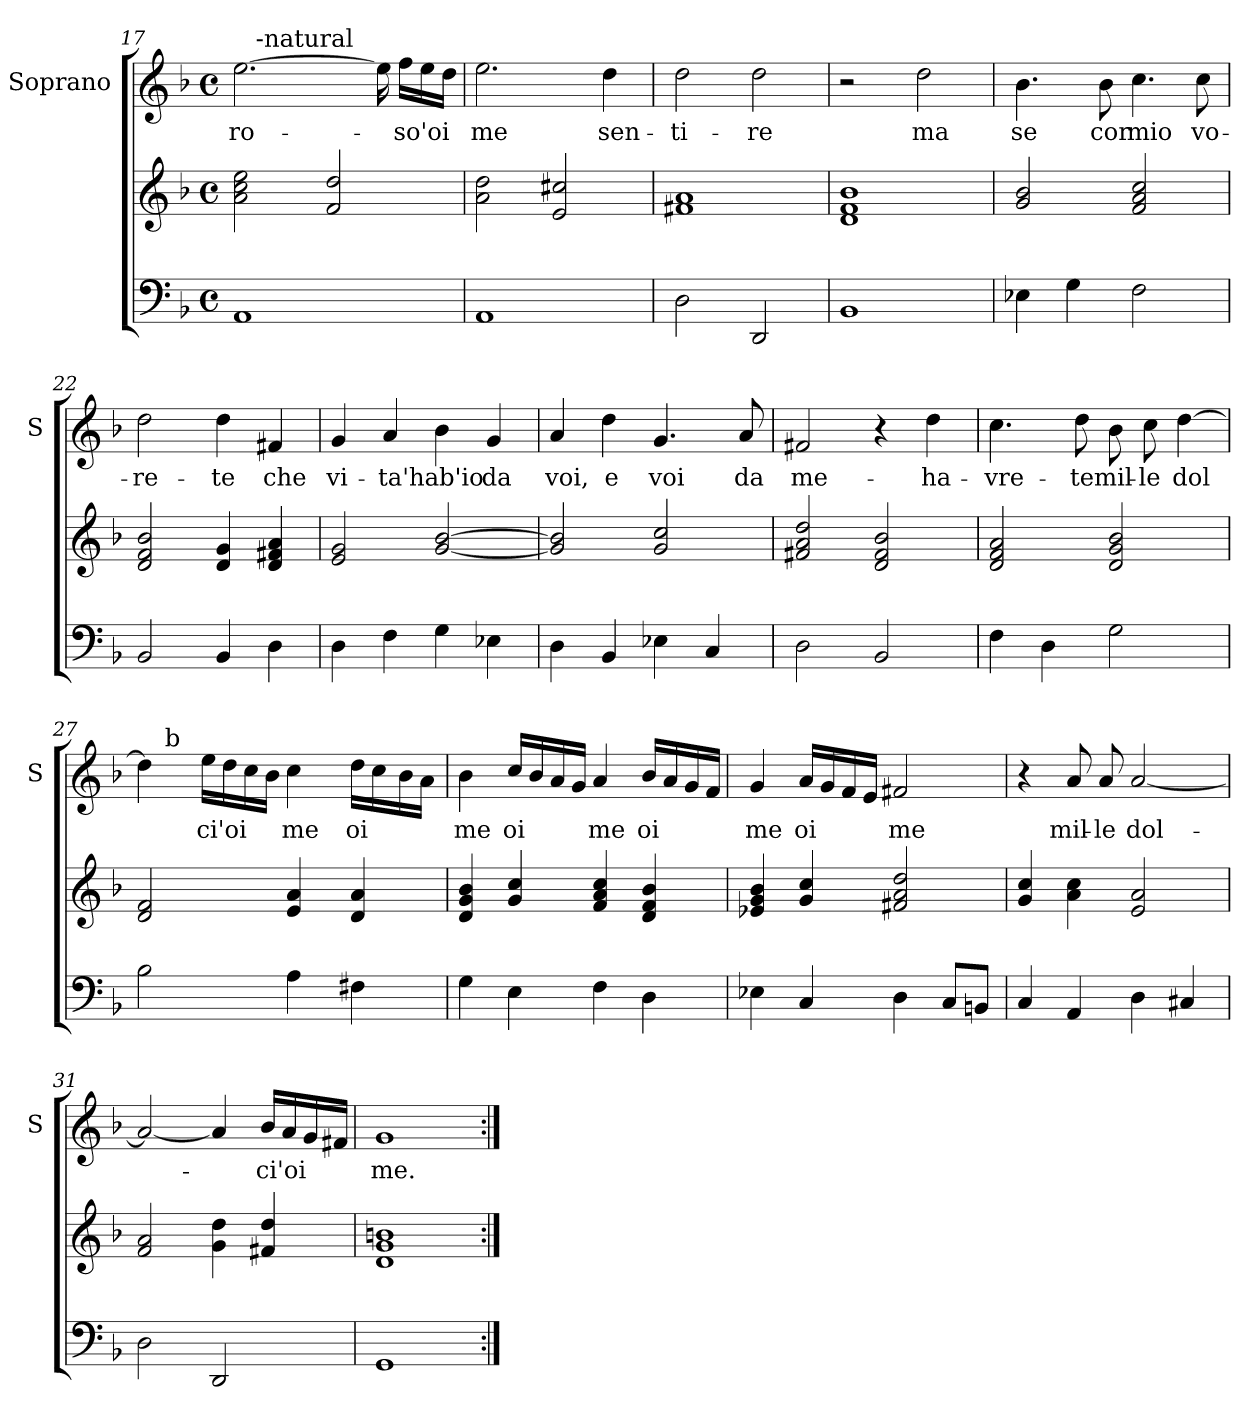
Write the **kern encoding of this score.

**kern	**kern	**kern	**text
*part2	*part2	*part1	*part1
*staff3	*staff2	*staff1	*staff1
*	*	*I"Soprano	*
*	*	*I'S	*
*clefF4	*clefG2	*clefG2	*
*k[b-]	*k[b-]	*k[b-]	*
*F:	*F:	*F:	*
*M4/4	*M4/4	*M4/4	*
*met(c)	*met(c)	*met(c)	*
=17	=17	=17	=17
*	*	*^	*
1AA	2a\ 2cc\ 2ee\	[2.ee\	16ryy	-ro-
!	!	!	!LO:TX:a:t=-natural	!
.	.	.	2...ryy	.
.	2f/ 2dd/	.	.	.
.	.	16ee\]	.	.
.	.	16ff\LL	.	-so'oi
.	.	16ee\	.	.
.	.	16dd\JJ	.	.
*	*	*v	*v	*
!!LO:LB:g=z
=18	=18	=18	=18
1AA	2a\ 2dd\	2.ee\	me
.	2e/ 2cc#X/	.	.
.	.	4dd\	sen-
=19	=19	=19	=19
2D\	1f#X 1a	2dd\	-ti-
2DD/	.	2dd\	-re
=20	=20	=20	=20
1BB-	1d 1f 1b-	2r	.
.	.	2dd\	ma
=21	=21	=21	=21
4E-X\	2g/ 2b-/	4.b-\	se
4G\	.	.	.
.	.	8b-\	cor
2F\	2f/ 2a/ 2cc/	4.cc\	mio
.	.	8cc\	vo-
=22	=22	=22	=22
2BB-/	2d/ 2f/ 2b-/	2dd\	-re-
4BB-/	4d/ 4g/	4dd\	-te
4D\	4d/ 4f#X/ 4a/	4f#X/	che
!!LO:PB:g=z
=23	=23	=23	=23
4D\	2e/ 2g/	4g/	vi-
4F\	.	4a/	-ta'hab'io
4G\	[2g/ [2b-/	4b-\	.
4E-X\	.	4g/	da
=24	=24	=24	=24
4D\	2g/] 2b-/]	4a/	voi,
4BB-/	.	4dd\	e
4E-X\	2g/ 2cc/	4.g/	voi
4C/	.	.	.
.	.	8a/	da
=25	=25	=25	=25
2D\	2f#X/ 2a/ 2dd/	2f#X/	me-
2BB-/	2d/ 2f#/ 2b-/	4r	.
.	.	4dd\	-ha-
=26	=26	=26	=26
4F\	2d/ 2f/ 2a/	4.cc\	-vre-
4D\	.	.	.
.	.	8dd\	-te
2G\	2d/ 2g/ 2b-/	8b-\	mil-
.	.	8cc\	-le
.	.	[4dd\	dol
=27	=27	=27	=27
*	*	*^	*
2B-\	2d/ 2f/	4dd\]	16.ryy	.
!	!	!	!LO:TX:a:t=b	!
.	.	.	2ryy	.
.	.	16ee\LL	.	ci'oi
.	.	16dd\	.	.
.	.	16cc\	.	.
.	.	16b-\JJ	.	.
4A\	4e/ 4a/	4cc\	.	me
.	.	.	4ryy	.
4F#X\	4d/ 4a/	16dd\LL	.	oi
.	.	16cc\	.	.
.	.	.	8ryy	.
.	.	16b-\	.	.
.	.	16a\JJ	.	.
.	.	.	32ryy	.
*	*	*v	*v	*
!!LO:LB:g=z
=28	=28	=28	=28
4G\	4d/ 4g/ 4b-/	4b-\	me
4E\	4g/ 4cc/	16cc/LL	oi
.	.	16b-/	.
.	.	16a/	.
.	.	16g/JJ	.
4F\	4f/ 4a/ 4cc/	4a/	me
4D\	4d/ 4f/ 4b-/	16b-/LL	oi
.	.	16a/	.
.	.	16g/	.
.	.	16f/JJ	.
=29	=29	=29	=29
4E-X\	4e-X/ 4g/ 4b-/	4g/	me
4C/	4g/ 4cc/	16a/LL	oi
.	.	16g/	.
.	.	16f/	.
.	.	16e/JJ	.
4D\	2f#X/ 2a/ 2dd/	2f#X/	me
8C/L	.	.	.
8BBn/J	.	.	.
=30	=30	=30	=30
4C/	4g/ 4cc/	4r	.
4AA/	4a\ 4cc\	8a/	mil-
.	.	8a/	-le
4D\	2e/ 2a/	[2a/	dol-
4C#X/	.	.	.
=31	=31	=31	=31
2D\	2f/ 2a/	2a/_	.
2DD/	4g\ 4dd\	4a/]	.
.	4f#X/ 4dd/	16b-/LL	-ci'oi
.	.	16a/	.
.	.	16g/	.
.	.	16f#X/JJ	.
=32	=32	=32	=32
1GG	1d 1g 1bn	1g	me.
=:|!	=:|!	=:|!	=:|!
*-	*-	*-	*-
